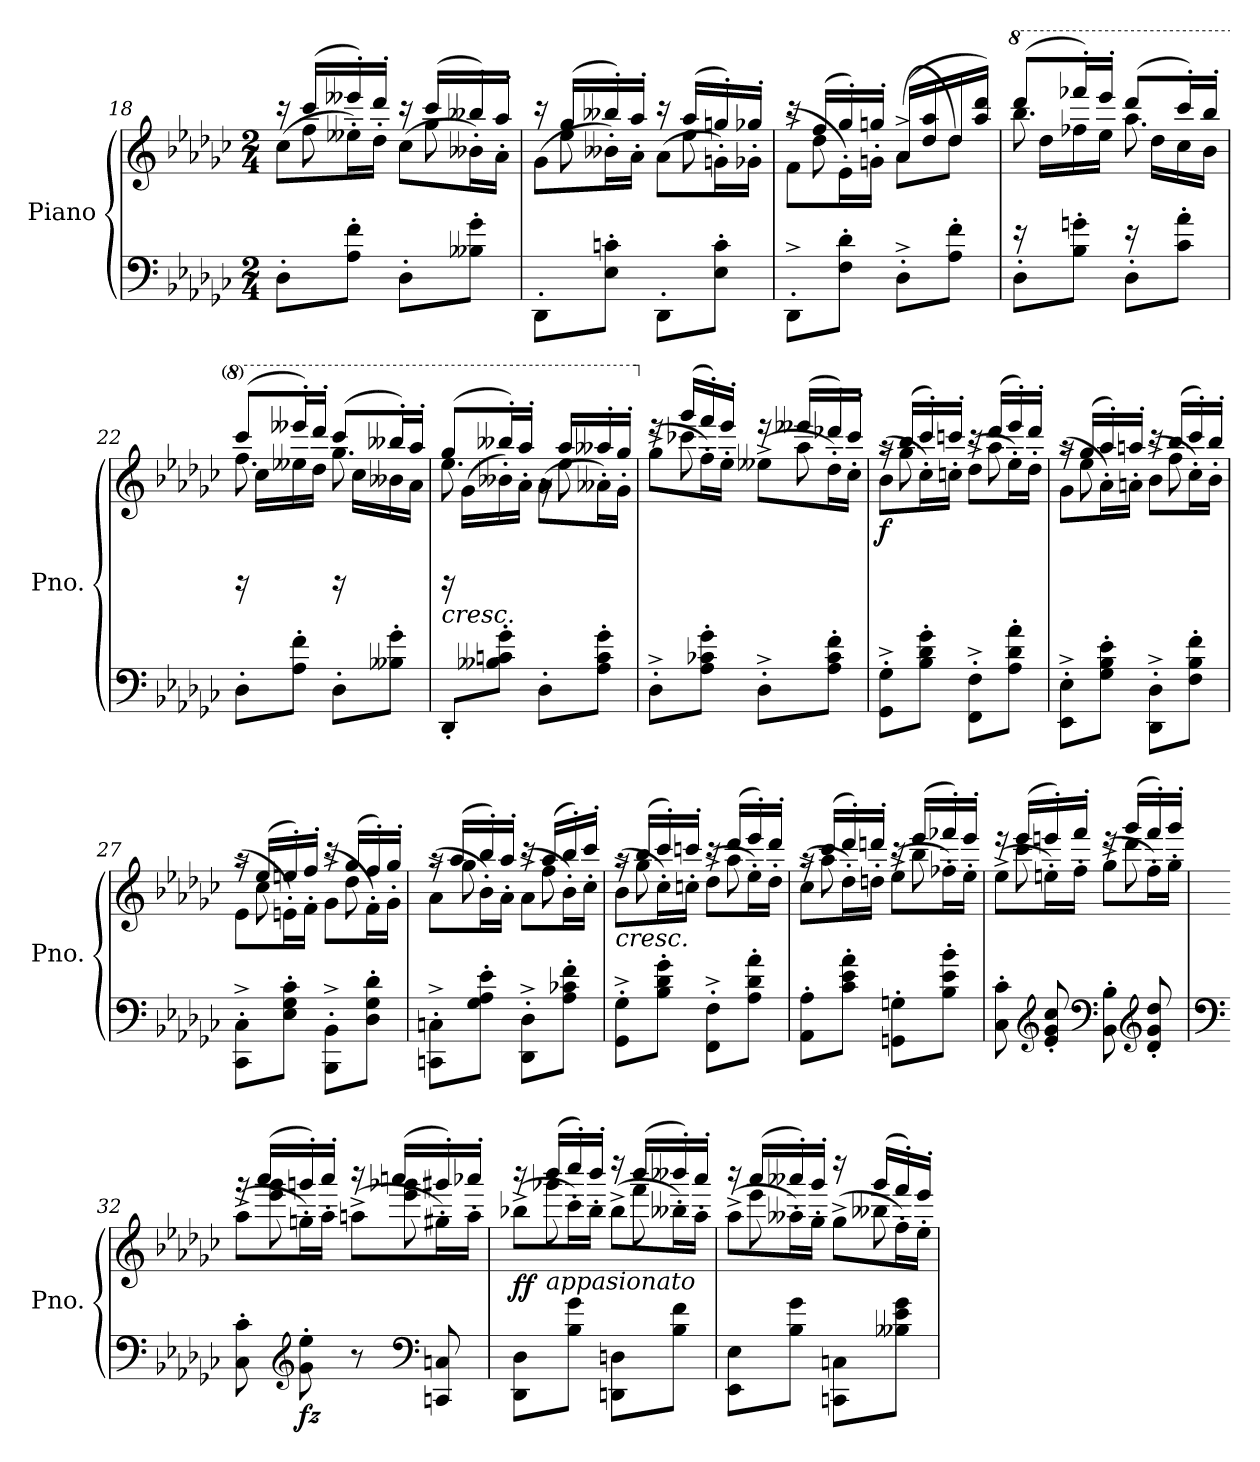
**kern	**kern	**dynam
*part1	*part1	*part1
*staff2	*staff1	*staff1/2
*I"Piano	*	*
*I'Pno.	*	*
*clefF4	*clefG2	*
*k[b-e-a-d-g-c-]	*k[b-e-a-d-g-c-]	*
*M2/4	*M2/4	*
=18	=18	=18
*	*^	*
*	*	*^	*
8D-'\L	16rccc	16ryy	(<8cc-\L	.
.	(>16ccc-/LL	8ff\	.	.
8A-\' 8f\'J	16eee--X'/)	.	16ee--X'\L)	.
.	16ddd-'/JJ	8ryy	16dd-'\JJ	.
8D-'\L	16rccc	.	(<8cc-\L	.
.	(>16ccc-/LL	8gg-\	.	.
8B--X\' 8g-\'J	16bb--X'/)	.	16b--X'\L)	.
.	16aa-'/JJ	16ryy	16a-'\JJ	.
=19	=19	=19	=19	=19
8DD-'\L	16rccc	16ryy	(<8g-\L	.
.	(>16gg-/LL	8ee-\	.	.
8E-\' 8cn\'J	16bb--X'/)	.	16b--X'\L)	.
.	16aa-'/JJ	8ryy	16a-'\JJ	.
8DD-'\L	16rccc	.	(<8a-\L	.
.	(>16aa-/LL	8ee-\	.	.
8E-\' 8c\'J	16ggn'/)	.	16gn'\L)	.
.	16gg-X'/JJ	16ryy	16g-X'\JJ	.
=20	=20	=20	=20	=20
8DD-'^\L	16rccc	16ryy	(<8f^\L	.
.	(>16ff/LL	8dd-\	.	.
8F\' 8d-\'J	16gg-'/)	.	16e-'\L)	.
.	16ggn'/JJ	4ryy	16gn'\JJ	.
8D-'^\L	(>16a-/LL	.	(<8a-^\L	.
.	16dd-/ 16aa-/	.	.	.
8A-\' 8f\'J	16dd-/	.	8dd-\J)	.
.	16aa-/ 16ddd-/JJ)	16ryy	.	.
!!LO:LB:g=z	!!	!!
=21	=21	=21	=21	=21
*	*8va	*	*	*
8D-'\L	(>8dddd-/L	8.bbb-\	16rA	.
.	.	.	16ddd-\LL	.
8B-\' 8gn\'J	16ffff-X'/L)	.	16fff-X\	.
.	16eeee-'/JJ	16ryy	16eee-\JJ	.
8D-'\L	(>8dddd-/L	8.aaa-\	16rA	.
.	.	.	16ddd-\LL	.
8c-\' 8a-\'J	16cccc-'/L)	.	16ccc-\	.
.	16bbb-'/JJ	16ryy	16bb-\JJ	.
=22	=22	=22	=22	=22
8D-'\L	(>8cccc-/L	8.fff\	16rD	.
.	.	.	16ccc-\LL	.
8A-\' 8f\'J	16eeee--X'/L)	.	16eee--X\	.
.	16dddd-'/JJ	16ryy	16ddd-\JJ	.
8D-'\L	(>8cccc-/L	8.ggg-\	16rD	.
.	.	.	16ccc-\LL	.
8B--X\' 8g-\'J	16bbb--X'/L)	.	16bb--X\	.
.	16aaa-'/JJ	16ryy	16aa-\JJ	.
=23	=23	=23	=23	=23
!	!LO:TX:b:i:t=cresc.	!	!	!
8DD-'/L	(>8ggg-/L	8.eee-\	16rD	.
.	.	.	(<16gg-\LL	.
8B--X\' 8cn\' 8g-\'J	16bbb--X'/L)	.	16bb--X'\)	.
.	16aaa-'/JJ	8ryy	16aa-'\JJ	.
8D-'\L	16raa	.	(<8aa-\L	.
.	16aaa-/LL	8eee-\	.	.
8A-\' 8c\' 8g-\'J	16aaa--X'/	.	16aa--X'\L)	.
.	16ggg-'/JJ	16ryy	16gg-'\JJ	.
!!LO:LB:g=z	!!	!!
=24	=24	=24	=24	=24
*	*X8va	*	*	*
8D-'^\L	16reee	16ryy	(<8gg-^\L	.
.	(>16ggg-/LL	8ccc-X\	.	.
8A-\' 8c-X\' 8g-\'J	16fff'/)	.	16ff'\L)	.
.	16eee-'/JJ	8ryy	16ee-'\JJ	.
8D-'^\L	16reee	.	(<8ee--X^\L	.
.	(>16eee--X/LL	8aa-\	.	.
8A-\' 8c-\' 8f\'J	16ddd-X'/)	.	16dd-'\L)	.
.	16ccc-'/JJ	16ryy	16cc-'\JJ	.
=25	=25	=25	=25	=25
!	!	!	!	!LO:DY:b
8GG-\'^ 8G-\'^L	16raa	16ryy	(<8b-^\L	f
.	(>16bb-/LL	8gg-\	.	.
8B-\' 8d-\' 8g-\'J	16ccc-'/)	.	16cc-'\L)	.
.	16cccn'/JJ	8ryy	16ccn'\JJ	.
8FF\'^ 8F\'^L	16rccc	.	(<8dd-^\L	.
.	(>16ddd-/LL	8aa-\	.	.
8A-\' 8d-\' 8a-\'J	16eee-'/)	.	16ee-'\L)	.
.	16ddd-'/JJ	16ryy	16dd-'\JJ	.
=26	=26	=26	=26	=26
8EE-\'^ 8E-\'^L	16raa	16ryy	(<8g-^\L	.
.	(>16gg-/LL	8ee-\	.	.
8G-\' 8B-\' 8e-\'J	16aa-'/)	.	16a-'\L)	.
.	16aan'/JJ	8ryy	16an'\JJ	.
8DD-\'^ 8D-\'^L	16rccc	.	(<8b-^\L	.
.	(>16bb-/LL	8ff\	.	.
8F\' 8B-\' 8f\'J	16ccc-'/)	.	16cc-'\L)	.
.	16bb-'/JJ	16ryy	16b-'\JJ	.
=27	=27	=27	=27	=27
8CC-\'^ 8C-\'^L	16raa	16ryy	(<8e-^\L	.
.	(>16ee-/LL	8cc-\	.	.
8E-\' 8G-\' 8c-\'J	16een'/)	.	16en'\L)	.
.	16ff'/JJ	8ryy	16f'\JJ	.
8BBB-\'^ 8BB-\'^L	16rccc	.	(<8g-^\L	.
.	(>16gg-/LL	8dd-\	.	.
8D-\' 8G-\' 8d-\'J	16ff'/)	.	16f'\L)	.
.	16gg-'/JJ	16ryy	16g-'\JJ	.
!!LO:PB:g=z	!!	!!
=28	=28	=28	=28	=28
8CCn\'^ 8Cn\'^L	16raa	16ryy	(<8a-^\L	.
.	(>16aa-/LL	8gg-\	.	.
8G-\' 8A-\' 8e-\'J	16bb-'/)	.	16b-'\L)	.
.	16aa-'/JJ	8ryy	16a-'\JJ	.
8DD-\'^ 8D-\'^L	16rccc	.	(<8a-^\L	.
.	(>16aa-/LL	8ff\	.	.
8A-\' 8c-X\' 8f\'J	16bb-'/)	.	16b-'\L)	.
.	16ccc-'/JJ	16ryy	16cc-'\JJ	.
=29	=29	=29	=29	=29
!	!LO:TX:b:i:t=cresc.	!	!	!
8GG-\'^ 8G-\'^L	16raa	16ryy	(<8b-^\L	.
.	(>16bb-/LL	8gg-\	.	.
8B-\' 8d-\' 8g-\'J	16ccc-'/)	.	16cc-'\L)	.
.	16cccn'/JJ	8ryy	16ccn'\JJ	.
8FF\'^ 8F\'^L	16rccc	.	(<8dd-^\L	.
.	(>16ddd-/LL	8aa-\	.	.
8A-\' 8d-\' 8a-\'J	16eee-'/)	.	16ee-'\L)	.
.	16ddd-'/JJ	16ryy	16dd-'\JJ	.
=30	=30	=30	=30	=30
8AA-\' 8A-\'L	16raa	16ryy	(<8cc-^\L	.
.	(>16ccc-/LL	8aa-\	.	.
8c-\' 8e-\' 8a-\'J	16ddd-'/)	.	16dd-'\L)	.
.	16dddn'/JJ	8ryy	16ddn'\JJ	.
8GGn\' 8Gn\'L	16rccc	.	(<8ee-^\L	.
.	(>16eee-/LL	8bb-\	.	.
8B-\' 8e-\' 8b-\'J	16fff-X'/)	.	16ff-X'\L)	.
.	16eee-'/JJ	16ryy	16ee-'\JJ	.
=31	=31	=31	=31	=31
8C-\' 8c-\'	16reee	16ryy	(<8ee-^\L	.
.	(>16eee-/LL	8ccc-\	.	.
*clefG2	*	*	*	*
8e-/' 8g-/' 8cc-/'	16eeen'/)	.	16een'\L)	.
.	16fff'/JJ	8ryy	16ff'\JJ	.
*clefF4	*	*	*	*
8BB-\' 8B-\'	16reee	.	(<8gg-^\L	.
.	(>16ggg-/LL	8ddd-\	.	.
*clefG2	*	*	*	*
8d-/' 8g-/' 8dd-/'	16fff'/)	.	16ff'\L)	.
.	16ggg-'/JJ	16ryy	16gg-'\JJ	.
!!LO:LB:g=z	!!	!!
=32	=32	=32	=32	=32
*clefF4	*	*	*	*
8C-\' 8c-\'	16rggg	16ryy	(<8aa-^\L	.
.	(>16aaa-/LL	8eee-\ 8ggg-\	.	.
*clefG2	*	*	*	*
!	!	!	!	!LO:DY:b=2
8g-\' 8ee-\'	16gggn'/)	.	16ggn'\L)	fz
.	16aaa-'/JJ	8ryy	16aa-'\JJ	.
8r	16rbbb	.	(<8aan^\L	.
.	(>16aaan/LL	8eee-\ 8ggg-X\	.	.
*clefF4	*	*	*	*
8CCn/ 8Cn/	16ggg#X'/)	.	16gg#X'\L)	.
.	16aaa-X'/JJ	16ryy	16aa'\JJ	.
=33	=33	=33	=33	=33
!	!	!	!	!LO:DY:b
8DD-\ 8D-\L	16rbbb	16ryy	(<8bb-X^\L	ff
!	!LO:TX:b:i:t=appasionato	!	!	!
.	(>16bbb-/LL	8ggg-X\	.	.
8B-\ 8g-\J	16cccc-'/)	.	16ccc-'\L)	.
.	16bbb-'/JJ	8ryy	16bb-'\JJ	.
8DDn\ 8Dn\L	16rdddd	.	(<8bb-^\L	.
.	(>16bbb-/LL	8fff\	.	.
8B-\ 8f\J	16bbb--X'/)	.	16bb--X'\L)	.
.	16aaa-'/JJ	16ryy	16aa-'\JJ	.
=34	=34	=34	=34	=34
8EE-\ 8E-\L	16rbbb	16ryy	(<8aa-^\L	.
.	(>16aaa-/LL	8eee-\	.	.
8B-\ 8g-\J	16aaa--X'/)	.	16aa--X'\L)	.
.	16ggg-'/JJ	8ryy	16gg-'\JJ	.
8CCn\ 8Cn\L	16rdddd	.	(<8gg-^\L	.
.	(>16ggg-/LL	8bb--X\	.	.
8B--X\ 8e-\ 8g-\J	16fff'/)	.	16ff'\L)	.
.	16eee-'/JJ	16ryy	16ee-'\JJ	.
*	*v	*v	*v	*
=	=	=
*-	*-	*-
